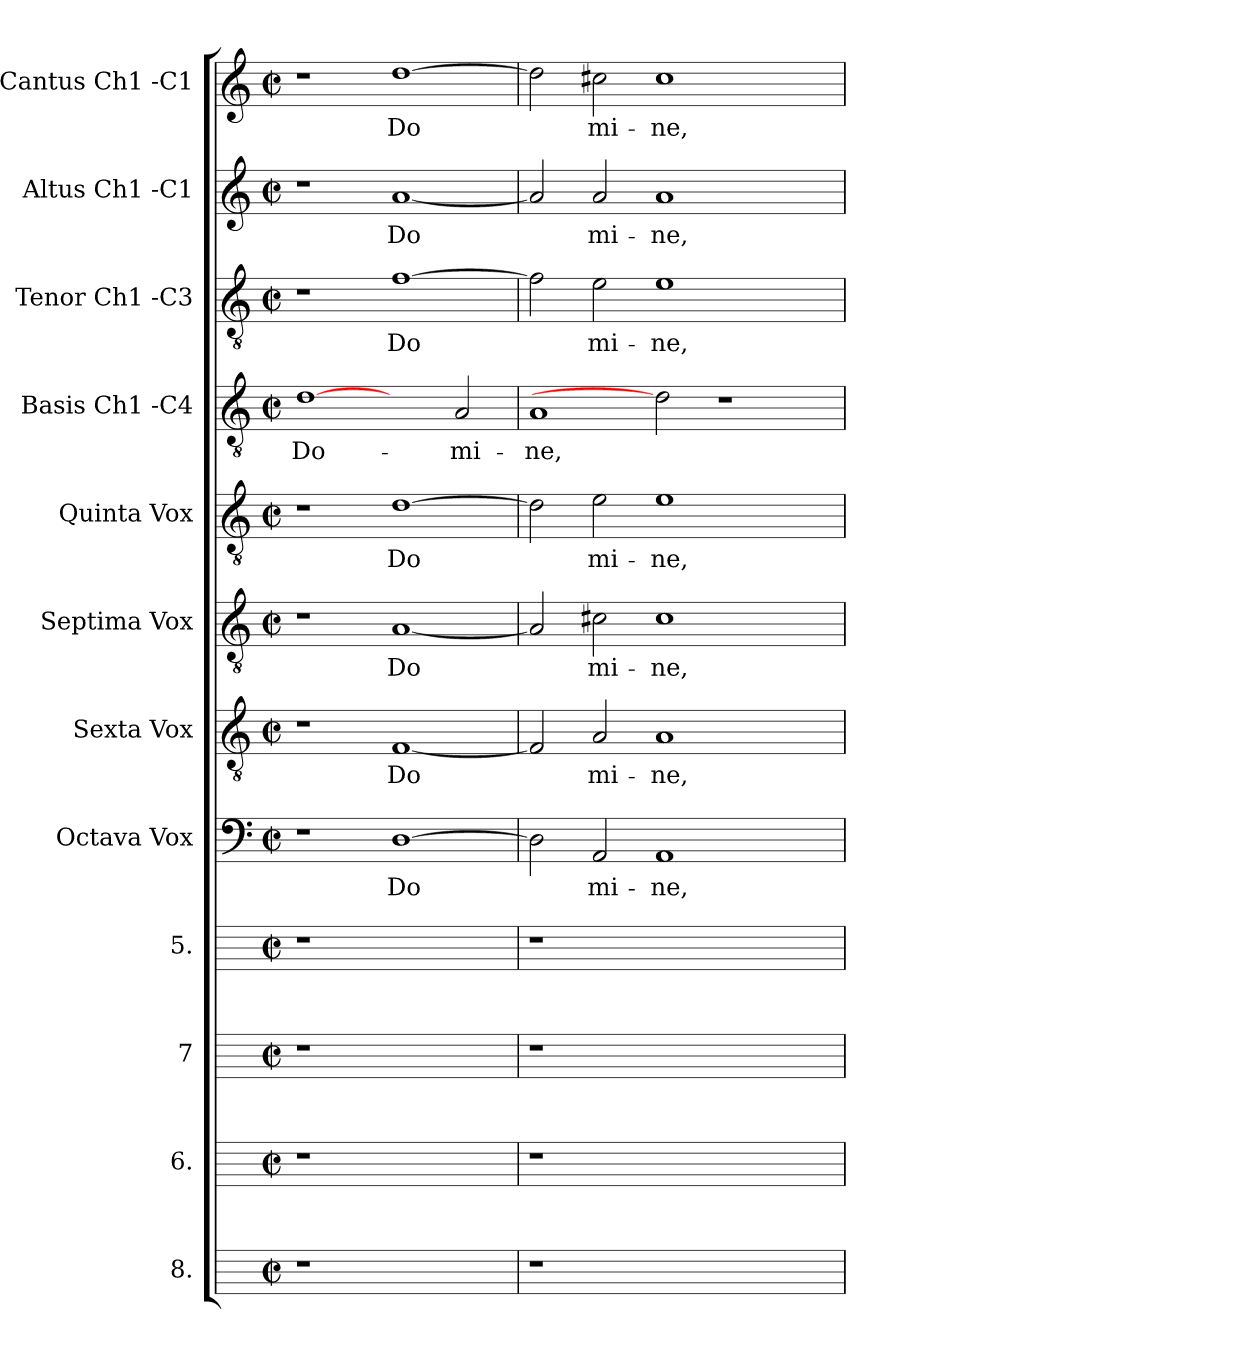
**kern	**kern	**kern	**kern	**kern	**text	**kern	**text	**kern	**text	**kern	**text	**kern	**text	**kern	**text	**kern	**text	**kern	**text
*part12	*part11	*part10	*part9	*part8	*part8	*part7	*part7	*part6	*part6	*part5	*part5	*part4	*part4	*part3	*part3	*part2	*part2	*part1	*part1
*staff12	*staff11	*staff10	*staff9	*staff8	*staff8	*staff7	*staff7	*staff6	*staff6	*staff5	*staff5	*staff4	*staff4	*staff3	*staff3	*staff2	*staff2	*staff1	*staff1
*I"8.	*I"6.	*I"7	*I"5.	*I"Octava  Vox	*	*I"Sexta  Vox	*	*I"Septima  Vox	*	*I"Quinta  Vox	*	*I"Basis  Ch1 -C4	*	*I"Tenor  Ch1 -C3	*	*I"Altus  Ch1 -C1	*	*I"Cantus  Ch1 -C1	*
*	*	*	*	*	*	*	*	*	*	*	*	*	*	*I'T	*	*I'A	*	*I'C	*
!!LO:PB:g=z
*stria5	*stria5	*stria5	*stria5	*stria5	*	*stria5	*	*stria5	*	*stria5	*	*stria5	*	*stria5	*	*stria5	*	*stria5	*
*	*	*	*	*clefF4	*	*clefGv2	*	*clefGv2	*	*clefGv2	*	*clefGv2	*	*clefGv2	*	*clefG2	*	*clefG2	*
*k[]	*k[]	*k[]	*k[]	*k[]	*	*k[]	*	*k[]	*	*k[]	*	*k[]	*	*k[]	*	*k[]	*	*k[]	*
*C:	*C:	*C:	*C:	*C:	*	*C:	*	*C:	*	*C:	*	*C:	*	*C:	*	*C:	*	*C:	*
*M2/2	*M2/2	*M2/2	*M2/2	*M2/2	*	*M2/2	*	*M2/2	*	*M2/2	*	*M2/2	*	*M2/2	*	*M2/2	*	*M2/2	*
*met(c|)	*met(c|)	*met(c|)	*met(c|)	*met(c|)	*	*met(c|)	*	*met(c|)	*	*met(c|)	*	*met(c|)	*	*met(c|)	*	*met(c|)	*	*met(c|)	*
=1	=1	=1	=1	=1	=1	=1	=1	=1	=1	=1	=1	=1	=1	=1	=1	=1	=1	=1	=1
!	!	!	!	!	!	!	!	!	!	!	!	!	!LO:LY:b:cj	!	!	!	!	!	!
1r	1r	1r	1r	1r	.	1r	.	1r	.	1r	.	[1d	Do-	1r	.	1r	.	1r	.
!	!	!	!	!	!LO:LY:b:cj	!	!LO:LY:b:cj	!	!LO:LY:b:cj	!	!LO:LY:b:cj	!	!	!	!LO:LY:b:cj	!	!LO:LY:b:cj	!	!LO:LY:b:cj
1ryy	1ryy	1ryy	1ryy	[>1D	Do-	[<1F	Do-	[<1A	Do-	[>1d	Do-	2ryy	.	[>1f	Do-	[<1a	Do-	[>1dd	Do-
!	!	!	!	!	!	!	!	!	!	!	!	!	!LO:LY:b:cj	!	!	!	!	!	!
.	.	.	.	.	.	.	.	.	.	.	.	2A/	-mi-	.	.	.	.	.	.
=2	=2	=2	=2	=2	=2	=2	=2	=2	=2	=2	=2	=2	=2	=2	=2	=2	=2	=2	=2
!	!	!	!	!	!LO:LY:b:cj	!	!LO:LY:b:cj	!	!LO:LY:b:cj	!	!LO:LY:b:cj	!	!LO:LY:b:cj	!	!LO:LY:b:cj	!	!LO:LY:b:cj	!	!LO:LY:b:cj
1r	1r	1r	1r	2D\]	--	2F/]	--	2A/]	--	2d\]	--	1A	-ne,	2f\]	--	2a/]	--	2dd\]	--
!	!	!	!	!	!LO:LY:b:cj	!	!LO:LY:b:cj	!	!LO:LY:b:cj	!	!LO:LY:b:cj	!	!	!	!LO:LY:b:cj	!	!LO:LY:b:cj	!	!LO:LY:b:cj
.	.	.	.	2AA/	-mi-	2A/	-mi-	2c#X\	-mi-	2e\	-mi-	.	.	2e\	-mi-	2a/	-mi-	2cc#X\	-mi-
!	!	!	!	!	!LO:LY:b:cj	!	!LO:LY:b:cj	!	!LO:LY:b:cj	!	!LO:LY:b:cj	!	!	!	!LO:LY:b:cj	!	!LO:LY:b:cj	!	!LO:LY:b:cj
1.ryy	1.ryy	1.ryy	1.ryy	1AA	-ne,	1A	-ne,	1c#	-ne,	1e	-ne,	2d]	.	1e	-ne,	1a	-ne,	1cc#	-ne,
.	.	.	.	.	.	.	.	.	.	.	.	1r	.	.	.	.	.	.	.
.	.	.	.	2ryy	.	2ryy	.	2ryy	.	2ryy	.	.	.	2ryy	.	2ryy	.	2ryy	.
=	=	=	=	=	=	=	=	=	=	=	=	=	=	=	=	=	=	=	=
*-	*-	*-	*-	*-	*-	*-	*-	*-	*-	*-	*-	*-	*-	*-	*-	*-	*-	*-	*-
